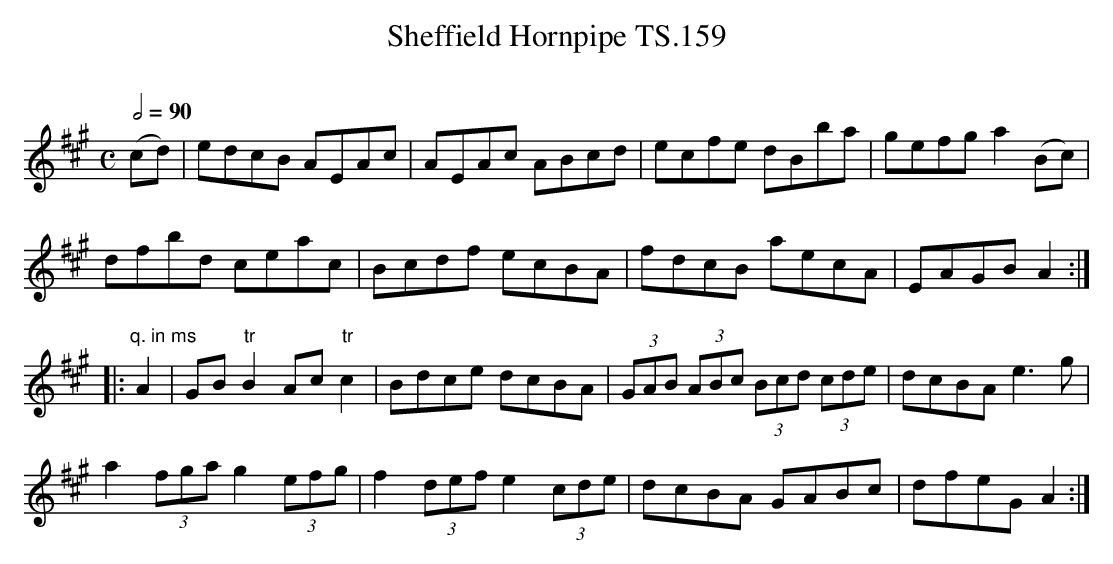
X:1
T:Sheffield Hornpipe TS.159
M:C
L:1/8
Q:1/2=90
O:
K:A
(cd)|edcB AEAc|AEAc ABcd|ecfe dBba|gefg a2(Bc)|
dfbd ceac|Bcdf ecBA|fdcB aecA|EAGBA2:|
|:"q. in ms"A2|GB"tr"B2Ac"tr"c2|Bdce dcBA|(3GAB (3ABc (3Bcd (3cde|dcBA e2>g2|
a2(3fga g2(3efg|f2(3def e2(3cde|dcBA GABc|dfeGA2:|]
